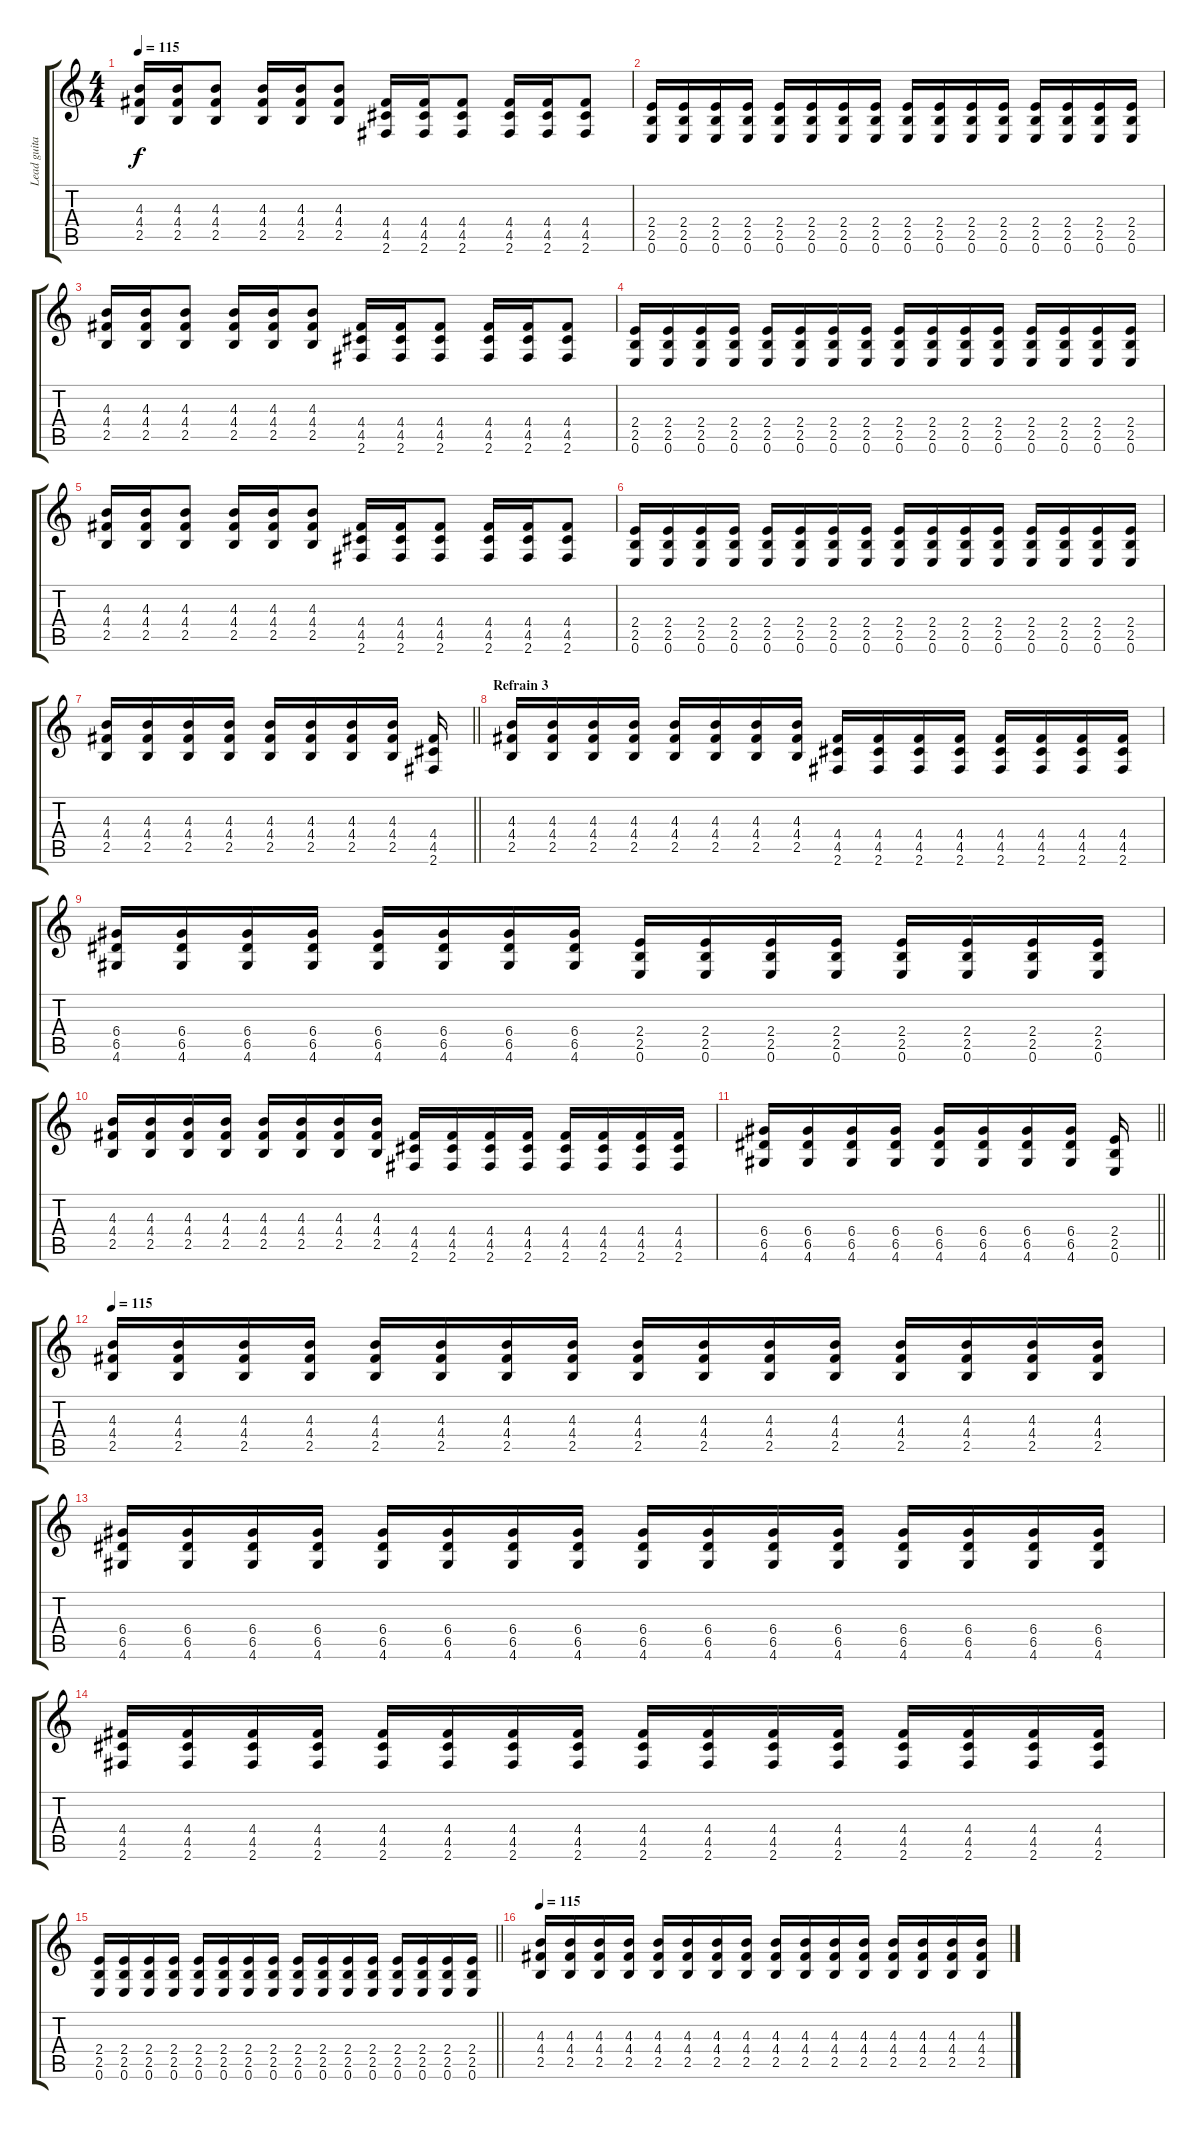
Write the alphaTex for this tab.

\track ("Lead guitare (Deryck)" "Lead guita") {instrument overdrivenguitar}
\staff {score tabs}
\tuning (E4 B3 G3 D3 A2 E2) {hide}
\ts (4 4)
\tempo 115
\clef g2
\ks c
(4.3 4.4 2.5).16{dy f} (4.3 4.4 2.5).16 (4.3 4.4 2.5).8 (4.3 4.4 2.5).16 (4.3 4.4 2.5).16 (4.3 4.4 2.5).8 (4.4 4.5 2.6).16 (4.4 4.5 2.6).16 (4.4 4.5 2.6).8 (4.4 4.5 2.6).16 (4.4 4.5 2.6).16 (4.4 4.5 2.6).8 |
(2.4 2.5 0.6).16 (2.4 2.5 0.6).16 (2.4 2.5 0.6).16 (2.4 2.5 0.6).16 (2.4 2.5 0.6).16 (2.4 2.5 0.6).16 (2.4 2.5 0.6).16 (2.4 2.5 0.6).16 (2.4 2.5 0.6).16 (2.4 2.5 0.6).16 (2.4 2.5 0.6).16 (2.4 2.5 0.6).16 (2.4 2.5 0.6).16 (2.4 2.5 0.6).16 (2.4 2.5 0.6).16 (2.4 2.5 0.6).16 |
(4.3 4.4 2.5).16 (4.3 4.4 2.5).16 (4.3 4.4 2.5).8 (4.3 4.4 2.5).16 (4.3 4.4 2.5).16 (4.3 4.4 2.5).8 (4.4 4.5 2.6).16 (4.4 4.5 2.6).16 (4.4 4.5 2.6).8 (4.4 4.5 2.6).16 (4.4 4.5 2.6).16 (4.4 4.5 2.6).8 |
(2.4 2.5 0.6).16 (2.4 2.5 0.6).16 (2.4 2.5 0.6).16 (2.4 2.5 0.6).16 (2.4 2.5 0.6).16 (2.4 2.5 0.6).16 (2.4 2.5 0.6).16 (2.4 2.5 0.6).16 (2.4 2.5 0.6).16 (2.4 2.5 0.6).16 (2.4 2.5 0.6).16 (2.4 2.5 0.6).16 (2.4 2.5 0.6).16 (2.4 2.5 0.6).16 (2.4 2.5 0.6).16 (2.4 2.5 0.6).16 |
(4.3 4.4 2.5).16 (4.3 4.4 2.5).16 (4.3 4.4 2.5).8 (4.3 4.4 2.5).16 (4.3 4.4 2.5).16 (4.3 4.4 2.5).8 (4.4 4.5 2.6).16 (4.4 4.5 2.6).16 (4.4 4.5 2.6).8 (4.4 4.5 2.6).16 (4.4 4.5 2.6).16 (4.4 4.5 2.6).8 |
(2.4 2.5 0.6).16 (2.4 2.5 0.6).16 (2.4 2.5 0.6).16 (2.4 2.5 0.6).16 (2.4 2.5 0.6).16 (2.4 2.5 0.6).16 (2.4 2.5 0.6).16 (2.4 2.5 0.6).16 (2.4 2.5 0.6).16 (2.4 2.5 0.6).16 (2.4 2.5 0.6).16 (2.4 2.5 0.6).16 (2.4 2.5 0.6).16 (2.4 2.5 0.6).16 (2.4 2.5 0.6).16 (2.4 2.5 0.6).16 |
\barLineRight lightlight
(4.3 4.4 2.5).16 (4.3 4.4 2.5).16 (4.3 4.4 2.5).16 (4.3 4.4 2.5).16 (4.3 4.4 2.5).16 (4.3 4.4 2.5).16 (4.3 4.4 2.5).16 (4.3 4.4 2.5).16 (4.4 4.5 2.6).16 |
\section ("" "Refrain 3")
(4.3 4.4 2.5).16 (4.3 4.4 2.5).16 (4.3 4.4 2.5).16 (4.3 4.4 2.5).16 (4.3 4.4 2.5).16 (4.3 4.4 2.5).16 (4.3 4.4 2.5).16 (4.3 4.4 2.5).16 (4.4 4.5 2.6).16 (4.4 4.5 2.6).16 (4.4 4.5 2.6).16 (4.4 4.5 2.6).16 (4.4 4.5 2.6).16 (4.4 4.5 2.6).16 (4.4 4.5 2.6).16 (4.4 4.5 2.6).16 |
(6.4 6.5 4.6).16 (6.4 6.5 4.6).16 (6.4 6.5 4.6).16 (6.4 6.5 4.6).16 (6.4 6.5 4.6).16 (6.4 6.5 4.6).16 (6.4 6.5 4.6).16 (6.4 6.5 4.6).16 (2.4 2.5 0.6).16 (2.4 2.5 0.6).16 (2.4 2.5 0.6).16 (2.4 2.5 0.6).16 (2.4 2.5 0.6).16 (2.4 2.5 0.6).16 (2.4 2.5 0.6).16 (2.4 2.5 0.6).16 |
(4.3 4.4 2.5).16 (4.3 4.4 2.5).16 (4.3 4.4 2.5).16 (4.3 4.4 2.5).16 (4.3 4.4 2.5).16 (4.3 4.4 2.5).16 (4.3 4.4 2.5).16 (4.3 4.4 2.5).16 (4.4 4.5 2.6).16 (4.4 4.5 2.6).16 (4.4 4.5 2.6).16 (4.4 4.5 2.6).16 (4.4 4.5 2.6).16 (4.4 4.5 2.6).16 (4.4 4.5 2.6).16 (4.4 4.5 2.6).16 |
\barLineRight lightlight
(6.4 6.5 4.6).16 (6.4 6.5 4.6).16 (6.4 6.5 4.6).16 (6.4 6.5 4.6).16 (6.4 6.5 4.6).16 (6.4 6.5 4.6).16 (6.4 6.5 4.6).16 (6.4 6.5 4.6).16 (2.4 2.5 0.6).16 |
\tempo 115
(4.3 4.4 2.5).16 (4.3 4.4 2.5).16 (4.3 4.4 2.5).16 (4.3 4.4 2.5).16 (4.3 4.4 2.5).16 (4.3 4.4 2.5).16 (4.3 4.4 2.5).16 (4.3 4.4 2.5).16 (4.3 4.4 2.5).16 (4.3 4.4 2.5).16 (4.3 4.4 2.5).16 (4.3 4.4 2.5).16 (4.3 4.4 2.5).16 (4.3 4.4 2.5).16 (4.3 4.4 2.5).16 (4.3 4.4 2.5).16 |
(6.4 6.5 4.6).16 (6.4 6.5 4.6).16 (6.4 6.5 4.6).16 (6.4 6.5 4.6).16 (6.4 6.5 4.6).16 (6.4 6.5 4.6).16 (6.4 6.5 4.6).16 (6.4 6.5 4.6).16 (6.4 6.5 4.6).16 (6.4 6.5 4.6).16 (6.4 6.5 4.6).16 (6.4 6.5 4.6).16 (6.4 6.5 4.6).16 (6.4 6.5 4.6).16 (6.4 6.5 4.6).16 (6.4 6.5 4.6).16 |
(4.4 4.5 2.6).16 (4.4 4.5 2.6).16 (4.4 4.5 2.6).16 (4.4 4.5 2.6).16 (4.4 4.5 2.6).16 (4.4 4.5 2.6).16 (4.4 4.5 2.6).16 (4.4 4.5 2.6).16 (4.4 4.5 2.6).16 (4.4 4.5 2.6).16 (4.4 4.5 2.6).16 (4.4 4.5 2.6).16 (4.4 4.5 2.6).16 (4.4 4.5 2.6).16 (4.4 4.5 2.6).16 (4.4 4.5 2.6).16 |
\barLineRight lightlight
(2.4 2.5 0.6).16 (2.4 2.5 0.6).16 (2.4 2.5 0.6).16 (2.4 2.5 0.6).16 (2.4 2.5 0.6).16 (2.4 2.5 0.6).16 (2.4 2.5 0.6).16 (2.4 2.5 0.6).16 (2.4 2.5 0.6).16 (2.4 2.5 0.6).16 (2.4 2.5 0.6).16 (2.4 2.5 0.6).16 (2.4 2.5 0.6).16 (2.4 2.5 0.6).16 (2.4 2.5 0.6).16 (2.4 2.5 0.6).16 |
\tempo 115
(4.3 4.4 2.5).16 (4.3 4.4 2.5).16 (4.3 4.4 2.5).16 (4.3 4.4 2.5).16 (4.3 4.4 2.5).16 (4.3 4.4 2.5).16 (4.3 4.4 2.5).16 (4.3 4.4 2.5).16 (4.3 4.4 2.5).16 (4.3 4.4 2.5).16 (4.3 4.4 2.5).16 (4.3 4.4 2.5).16 (4.3 4.4 2.5).16 (4.3 4.4 2.5).16 (4.3 4.4 2.5).16 (4.3 4.4 2.5).16
